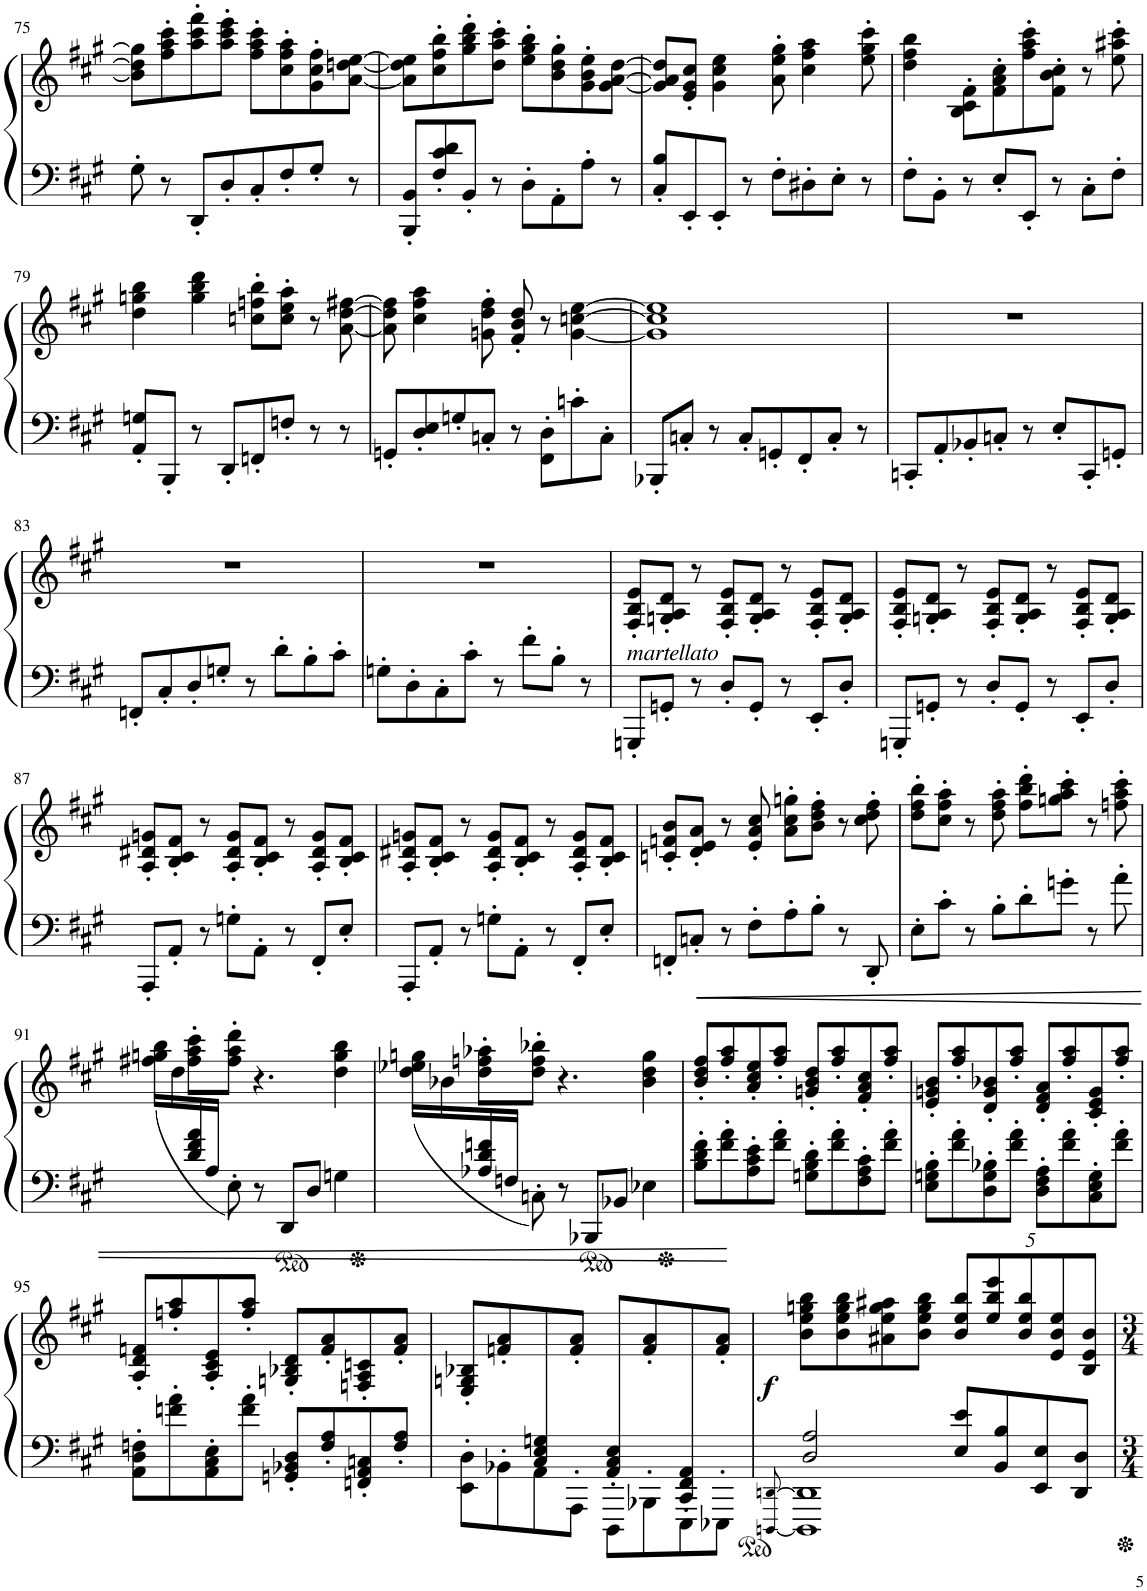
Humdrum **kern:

**kern	**kern	**dynam
*part1	*part1	*part1
*staff2	*staff1	*staff1/2
*I"Piano	*	*
*I'Pno.	*	*
!!LO:PB:g=z
*clefF4	*clefG2	*
*k[f#c#g#]	*k[f#c#g#]	*
*M4/4	*M4/4	*
=75	=75	=75
8G#'\	8b\] 8dd#\] 8gg#\]L	.
8r	8ff#\' 8aa\' 8ccc#\'	.
8DD'/L	8aa\' 8ccc#\' 8fff#\'	.
8D'/	8aa\' 8ccc#\' 8eee\'J	.
8C#'/	8ff#\' 8aa\' 8ccc#\'L	.
8F#'/	8cc#\' 8ff#\' 8aa\'	.
8G#'/J	8g#\' 8cc#\' 8ff#\'	.
8r	[8a\ [8ddn\ [8ee\J	.
=76	=76	=76
8BBB/' 8BB/'L	8a\] 8dd\] 8ee\]L	.
8F#/' 8c#/' 8d/'	8cc#\' 8ff#\' 8bb\'	.
8BB'/J	8gg#\' 8bb\' 8ddd\'	.
8r	8dd\' 8aa\' 8ccc#\'J	.
8D'\L	8ee\' 8gg#\' 8bb\'L	.
8AA'\	8b\' 8dd\' 8gg#\'	.
8A'\J	8g#\' 8b\' 8ee\'	.
8r	[8g#\ [8a\ [8dd\J	.
=77	=77	=77
8C#/' 8B/'L	8g#/] 8a/] 8dd/]L	.
8EE'/	8e/' 8g#/' 8cc#/'J	.
8EE'/J	4g#\ 4cc#\ 4ee\	.
8r	.	.
8F#'\L	8a\' 8ee\' 8gg#\'	.
8D#X'\	4cc#\ 4ff#\ 4aa\	.
8E'\J	.	.
8r	8ee\' 8gg#\' 8ccc#\'	.
=78	=78	=78
8F#'\L	4dd\ 4ff#\ 4bb\	.
8BB'\J	.	.
8r	8B\' 8c#\' 8f#\'L	.
8E'/L	8f#\' 8a\' 8cc#\'	.
8EE'/J	8ff#\' 8aa\' 8ccc#\'	.
8r	8f#\' 8b\' 8cc#\'J	.
8C#'\L	8r	.
8F#'\J	8ee\' 8aa#X\' 8ccc#\'	.
!!LO:LB:g=z
=79	=79	=79
8AA/' 8Gn/'L	4dd\ 4ggn\ 4bb\	.
8BBB'/J	.	.
8r	4gg\ 4bb\ 4ddd\	.
8DD'/L	.	.
8FFn'/	8ccn\' 8ffn\' 8bb\'L	.
8Fn'/J	8cc\' 8ee\' 8aa\'J	.
8r	8r	.
8r	[8a\ [8dd\ [8ff#X\	.
=80	=80	=80
8GGn'/L	8a\] 8dd\] 8ff#\]	.
8D/' 8E/'	4cc#\ 4ff#\ 4aa\	.
8Gn'/	.	.
8Cn'/J	8gn\' 8dd\' 8ff#\'	.
8r	8f#/' 8b/' 8dd/'	.
8FF#\' 8D\'L	8r	.
8cn'\	[4g\ [4ccn\ [4ee\	.
8C'\J	.	.
=81	=81	=81
8BBB-X'/L	1g] 1cc] 1ee]	.
8Cn'/J	.	.
8r	.	.
8C'/L	.	.
8GGn'/	.	.
8FF#'/	.	.
8C'/J	.	.
8r	.	.
=82	=82	=82
8CCn'/L	1r	.
8AA'/	.	.
8BB-X'/	.	.
8Cn'/J	.	.
8r	.	.
8E'/L	.	.
8CC'/	.	.
8GGn'/J	.	.
!!LO:LB:g=z
=83	=83	=83
8FFn'/L	1r	.
8C#'/	.	.
8D'/	.	.
8Gn'/J	.	.
8r	.	.
8d'\L	.	.
8B'\	.	.
8c#'\J	.	.
=84	=84	=84
8Gn'\L	1r	.
8D'\	.	.
8C#'\	.	.
8c#'\J	.	.
8r	.	.
8f#'\L	.	.
8B'\J	.	.
8r	.	.
=85	=85	=85
!	!LO:TX:b:i:t=martellato	!
8GGGn'/L	8F#/' 8B/' 8e/'L	.
8GGn'/J	8Gn/' 8A/' 8d/'J	.
8r	8r	.
8D'/L	8F#/' 8B/' 8e/'L	.
8GG'/J	8G/' 8A/' 8d/'J	.
8r	8r	.
8EE'/L	8F#/' 8B/' 8e/'L	.
8D'/J	8G/' 8A/' 8d/'J	.
=86	=86	=86
8GGGn'/L	8F#/' 8B/' 8e/'L	.
8GGn'/J	8Gn/' 8A/' 8d/'J	.
8r	8r	.
8D'/L	8F#/' 8B/' 8e/'L	.
8GG'/J	8G/' 8A/' 8d/'J	.
8r	8r	.
8EE'/L	8F#/' 8B/' 8e/'L	.
8D'/J	8G/' 8A/' 8d/'J	.
!!LO:LB:g=z
=87	=87	=87
8AAA'/L	8A/' 8d#X/' 8gn/'L	.
8AA'/J	8B/' 8c#/' 8f#/'J	.
8r	8r	.
8Gn'\L	8A/' 8d#/' 8g/'L	.
8AA'\J	8B/' 8c#/' 8f#/'J	.
8r	8r	.
8FF#'/L	8A/' 8d#/' 8g/'L	.
8E'/J	8B/' 8c#/' 8f#/'J	.
=88	=88	=88
8AAA'/L	8A/' 8d#X/' 8gn/'L	.
8AA'/J	8B/' 8c#/' 8f#/'J	.
8r	8r	.
8Gn'\L	8A/' 8d#/' 8g/'L	.
8AA'\J	8B/' 8c#/' 8f#/'J	.
8r	8r	.
8FF#'/L	8A/' 8d#/' 8g/'L	.
8E'/J	8B/' 8c#/' 8f#/'J	.
=89	=89	=89
8FFn'/L	8cn/' 8fn/' 8b/'L	.
8Cn'/J	8d/' 8e/' 8a/'J	.
8r	8r	.
8F#'\L	8e/' 8a/' 8cc#/'	.
8A'\	8a\' 8cc#\' 8ggn\'L	.
8B'\J	8b\' 8dd\' 8ff#\'J	.
8r	8r	.
8DD'/	8cc#\' 8dd\' 8ff#\'	.
=90	=90	=90
8E'\L	8dd\' 8ff#\' 8bb\'L	.
8c#'\J	8cc#\' 8ff#\' 8aa\'J	.
8r	8r	.
8B'\L	8dd\' 8ff#\' 8aa\'	.
8d'\	8ff#\' 8bb\' 8ddd\'L	.
8gn'\J	8ggn\' 8aa\' 8ccc#\'J	.
8r	8r	.
8a'\	8ffn\' 8aa\' 8ccc#\'	.
!!LO:LB:g=z
=91	=91	=91
*	*^	*
8ryy	8ryy	(<16ff#X\ 16ggn\ 16bb\LL	.
.	.	16dd\	.
16d/ 16f#/ 16a/	8ff#\' 8aa\' 8ccc#\'L	2..ryy	.
16A/JJ	.	.	.
8E'\)	8ff#\' 8aa\' 8ddd\'J	.	.
8r	4.r	.	.
8DD/L	.	.	.
8D/J	.	.	.
4Gn\	4dd\ 4gg\ 4bb\	.	.
=92	=92	=92	=92
8ryy	8ryy	(<16dd\ 16ee-X\ 16ggn\LL	.
.	.	16b-X\	.
16A-X/ 16d/ 16fn/	8dd\' 8ffn\' 8aa-X\'L	2..ryy	.
16Fn/JJ	.	.	.
8Cn'\)	8dd\' 8ff\' 8bb-X\'J	.	.
8r	4.r	.	.
8BBB-X/L	.	.	.
8BB-X/J	.	.	.
4E-X\	4b-\ 4dd\ 4gg\	.	.
*	*v	*v	*
=93	=93	=93
!	!	!LO:HP:b
8B\' 8d\' 8f#\'L	8b/' 8dd/' 8ff#/'L	<
8f#\' 8a\'	8ff#/' 8aa/'	.
8A\' 8c#\' 8e\'	8a/' 8cc#/' 8ee/'	.
8f#\' 8a\'J	8ff#/' 8aa/'J	.
8Gn\' 8B\' 8d\'L	8gn/' 8b/' 8dd/'L	.
8f#\' 8a\'	8ff#/' 8aa/'	.
8F#\' 8A\' 8c#\'	8f#/' 8a/' 8cc#/'	.
8f#\' 8a\'J	8ff#/' 8aa/'J	.
=94	=94	=94
8E\' 8Gn\' 8B\'L	8e/' 8gn/' 8b/'L	.
8f#\' 8a\'	8ff#/' 8aa/'	.
8D\' 8G\' 8B-X\'	8d/' 8g/' 8b-X/'	.
8f#\' 8a\'J	8ff#/' 8aa/'J	.
8D\' 8F#\' 8A\'L	8d/' 8f#/' 8a/'L	.
8f#\' 8a\'	8ff#/' 8aa/'	.
8C#\' 8E\' 8G\'	8c#/' 8e/' 8g/'	.
8f#\' 8a\'J	8ff#/' 8aa/'J	.
!!LO:LB:g=z
=95	=95	=95
8AA\' 8D\' 8Fn\'L	8A/' 8d/' 8fn/'L	.
8fn\' 8a\'	8ffn/' 8aa/'	.
8AA\' 8C#\' 8E\'	8A/' 8c#/' 8e/'	.
8f\' 8a\'J	8ff/' 8aa/'J	.
8GGn/' 8BB-X/' 8D/'L	8Gn/' 8B-X/' 8d/'L	.
8F/' 8A/'	8f/' 8a/'	.
8FFn/' 8AA/' 8Cn/'	8Fn/' 8A/' 8cn/'	.
8F/' 8A/'J	8f/' 8a/'J	.
=96	=96	=96
*^	*	*
4ryy	8EE\' 8D\'L	8E/' 8Gn/' 8B-X/'L	.
.	8BB-X'\	8fn/' 8a/'	.
8C#/' 8E/' 8Gn/'	8AA'\	8ryy	.
8ryy	8AAA'\J	8f/' 8a/'J	.
8AA/' 8C#/' 8E/'L	8DDD'\L	8ryy	.
8ryy	8BBB-X'\	8f/' 8a/'	.
8CC#/' 8FF#/' 8AA/'	8EEE'\	8ryy	.
8ryy	8EEE-X'\J	8f/' 8a/'J	.
*v	*v	*	*
.	.	[
=97	=97	=97
*M9/8	*M9/8	*
*^	*	*
!	!	!	!LO:DY:a=2
[<8DDDn!/^ [8DDn!/^	8ryy	8ryy	f
1DDD] 1DD]	2D/ 2A/	8b\ 8ee\ 8ggn\ 8bb\L	.
.	.	8b\ 8ee\ 8gg\ 8bb\	.
.	.	8a#X\ 8ee\ 8gg\ 8aa#X\	.
.	.	8b\ 8ee\ 8gg\ 8bb\J	.
*	*	*Xbrackettup	*
.	8E/ 8e/L	10b/ 10ee/ 10bb/L	.
.	.	10ee/ 10bb/ 10eee/	.
.	8BB/ 8B/	.	.
.	.	10b/ 10ee/ 10bb/	.
.	8EE/ 8E/	.	.
.	.	10e/ 10b/ 10ee/	.
.	8DD/ 8D/J	.	.
.	.	10B/ 10e/ 10b/J	.
*v	*v	*	*
=	=	=
*-	*-	*-
